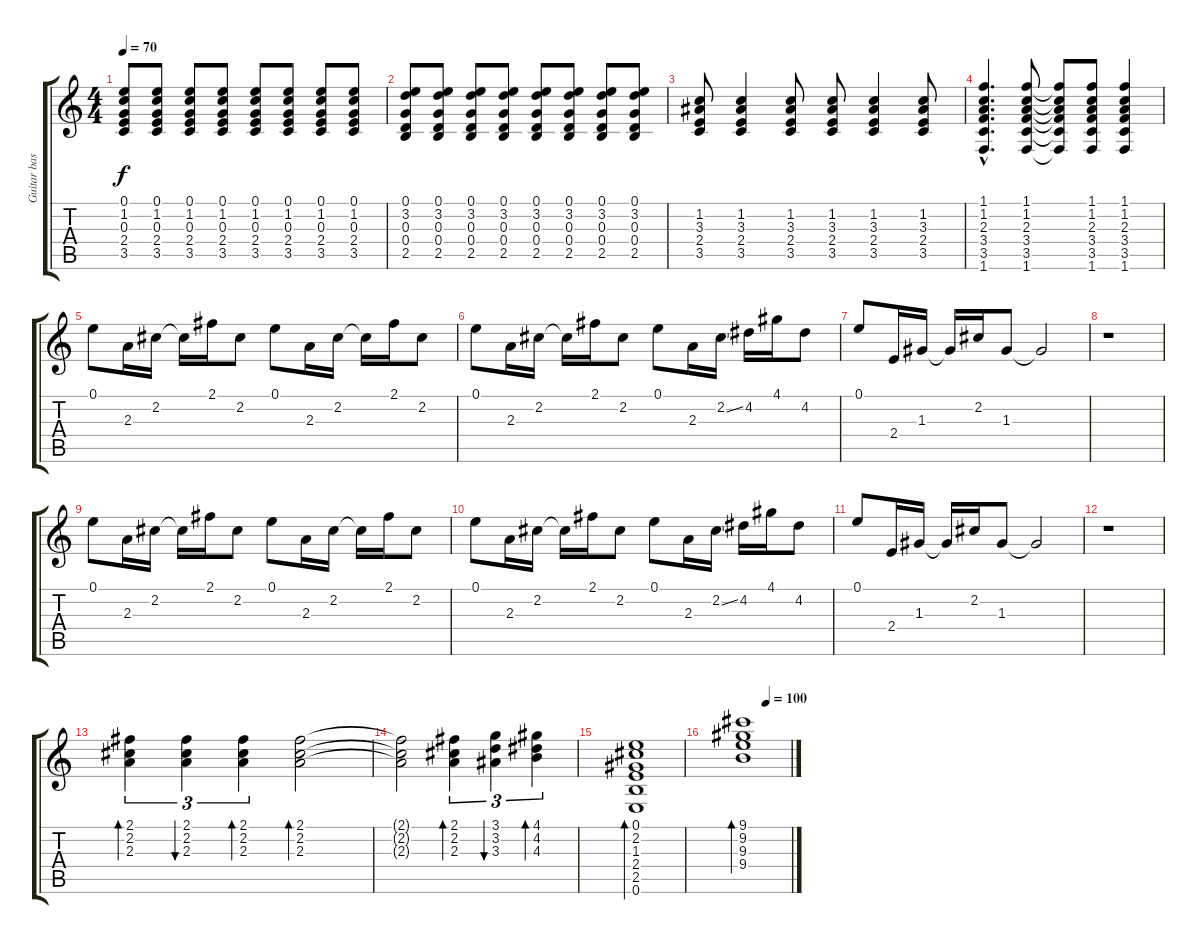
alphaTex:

\track ("Guitar bass" "Guitar bas") {instrument acousticguitarsteel}
\staff {score tabs}
\tuning (E4 B3 G3 D3 A2 E2) {hide}
\ts (4 4)
\tempo 70
\clef g2
\ks c
(0.1 1.2 0.3 2.4 3.5).8{dy f} (0.1 1.2 0.3 2.4 3.5).8 (0.1 1.2 0.3 2.4 3.5).8 (0.1 1.2 0.3 2.4 3.5).8 (0.1 1.2 0.3 2.4 3.5).8 (0.1 1.2 0.3 2.4 3.5).8 (0.1 1.2 0.3 2.4 3.5).8 (0.1 1.2 0.3 2.4 3.5).8 |
(0.1 3.2 0.3 0.4 2.5).8 (0.1 3.2 0.3 0.4 2.5).8 (0.1 3.2 0.3 0.4 2.5).8 (0.1 3.2 0.3 0.4 2.5).8 (0.1 3.2 0.3 0.4 2.5).8 (0.1 3.2 0.3 0.4 2.5).8 (0.1 3.2 0.3 0.4 2.5).8 (0.1 3.2 0.3 0.4 2.5).8 |
(1.2 3.3 2.4 3.5).8 (1.2 3.3 2.4 3.5).4 (1.2 3.3 2.4 3.5).8 (1.2 3.3 2.4 3.5).8 (1.2 3.3 2.4 3.5).4 (1.2 3.3 2.4 3.5).8 |
(1.1{hac} 1.2{hac} 2.3{hac} 3.4{hac} 3.5{hac} 1.6{hac}).4{d} (1.1 1.2 2.3 3.4 3.5 1.6).8 (1.1{t} 1.2{t} 2.3{t} 3.4{t} 3.5{t} 1.6{t}).8 (1.1 1.2 2.3 3.4 3.5 1.6).8 (1.1 1.2 2.3 3.4 3.5 1.6).4 |
0.1.8{volume 12} 2.3.16 2.2.16 2.2{t}.16 2.1.16 2.2.8 0.1.8 2.3.16 2.2.16 2.2{t}.16 2.1.16 2.2.8 |
0.1.8 2.3.16 2.2.16 2.2{t}.16 2.1.16 2.2.8 0.1.8 2.3.16 2.2{ss}.16 4.2.16 4.1.16 4.2.8 |
0.1.8 2.4.16 1.3.16 1.3{t}.16 2.2.16 1.3.8 1.3{t}.2 |
r.1 |
0.1.8 2.3.16 2.2.16 2.2{t}.16 2.1.16 2.2.8 0.1.8 2.3.16 2.2.16 2.2{t}.16 2.1.16 2.2.8 |
0.1.8 2.3.16 2.2.16 2.2{t}.16 2.1.16 2.2.8 0.1.8 2.3.16 2.2{ss}.16 4.2.16 4.1.16 4.2.8 |
0.1.8 2.4.16 1.3.16 1.3{t}.16 2.2.16 1.3.8 1.3{t}.2 |
r.1 |
(2.1 2.2 2.3).4{tu (3 2) bd 240} (2.1 2.2 2.3).4{tu (3 2) bu 240} (2.1 2.2 2.3).4{tu (3 2) bd 240} (2.1 2.2 2.3).2{bd 240} |
(2.1{t} 2.2{t} 2.3{t}).2 (2.1 2.2 2.3).4{tu (3 2) bd 240} (3.1 3.2 3.3).4{tu (3 2) bu 240} (4.1 4.2 4.3).4{tu (3 2) bd 240} |
(0.1 2.2 1.3 2.4 2.5 0.6).1{bd 240} |
\tempo (100 0.5)
(9.1 9.2 9.3 9.4).1{bd 240}
